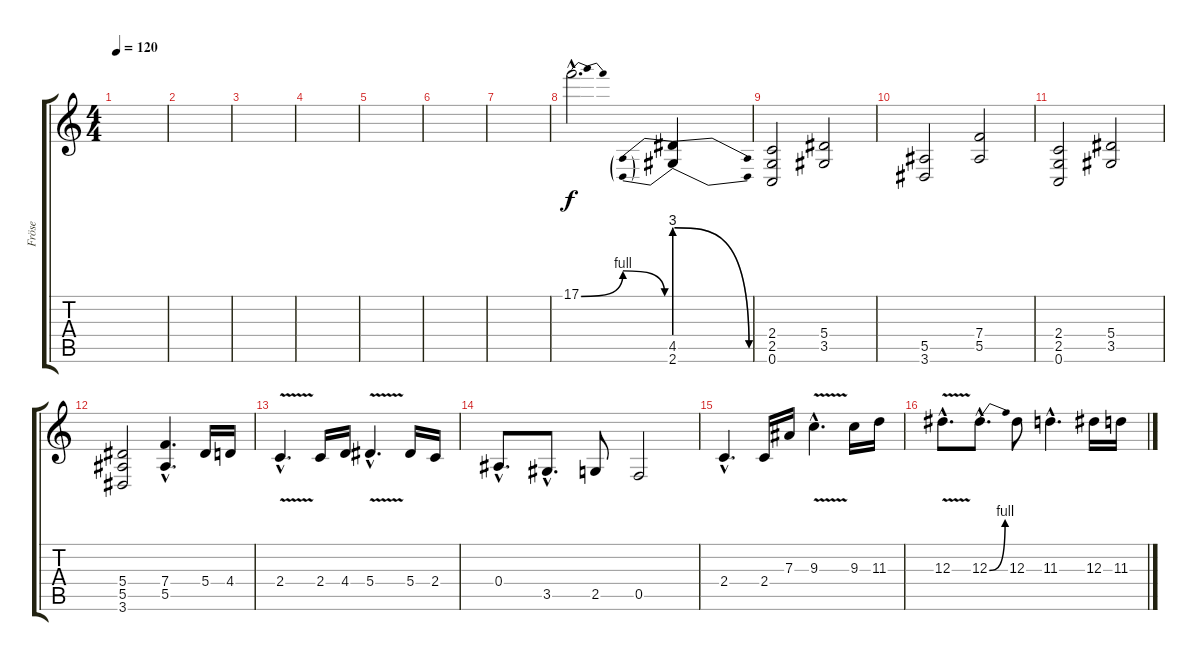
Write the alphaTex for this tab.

\track ("Fröse" "Fröse") {instrument distortionguitar}
\staff {score tabs}
\tuning (C4 G3 Eb3 Bb2 F2 C2) {hide}
\ts (4 4)
\tempo 120
\tempo 90
\tempo 120
\clef g2
\ks c
|
|
|
|
|
|
|
17.1{be (bendrelease 0 0 5 4 30 4 60 0) hac}.2{d} (4.5{be (prebendrelease 0 12 60 0)} 2.6{be (prebendrelease 0 12 60 0)}).4 |
(2.4 2.5 0.6).2 (5.4 3.5).2 |
(5.5 3.6).2 (7.4 5.5).2 |
(2.4 2.5 0.6).2 (5.4 3.5).2 |
(5.4 5.5 3.6).2 (7.4{hac} 5.5{hac}).4{d} 5.4.16 4.4.16 |
2.4{v hac}.4{d} 2.4.16 4.4.16 5.4{v hac}.4{d} 5.4.16 2.4.16 |
0.4{hac}.8{d} 3.5{hac}.8{d} 2.5.8 0.5.2 |
2.4{hac}.4{d} 2.4.16 7.3.16 9.3{v hac}.4{d} 9.3.16 11.3.16 |
12.3{v hac}.8{d} 12.3{be (bend 0 0 60 4) hac}.8{d} 12.3.8 11.3{hac}.4{d} 12.3.16 11.3.16
